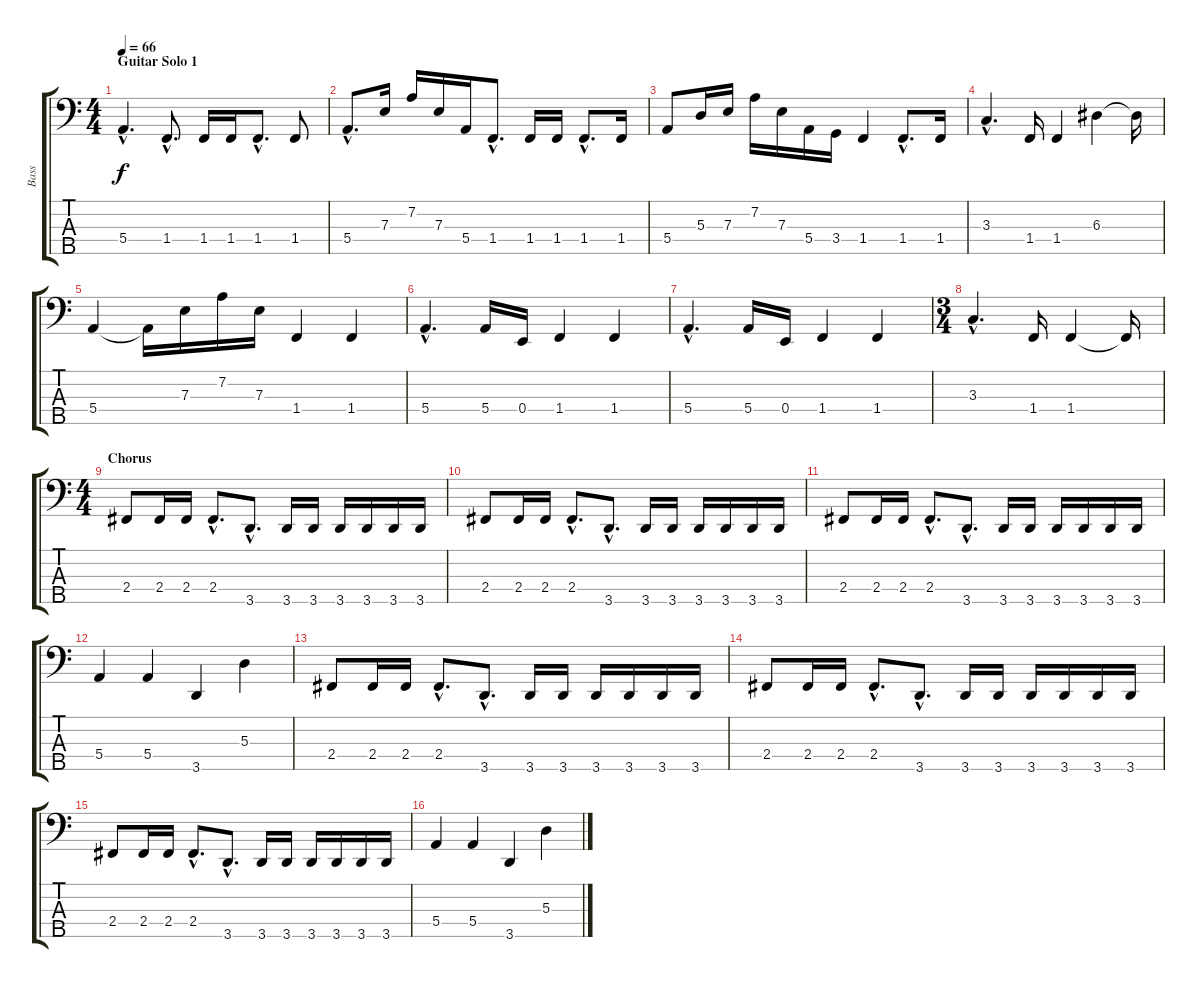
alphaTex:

\track ("Bass" "Bass") {instrument electricbassfinger}
\staff {score tabs}
\tuning (G2 D2 A1 E1 B0) {hide}
\ts (4 4)
\section ("" "Guitar Solo 1")
\tempo 66
\clef f4
\ks c
5.4{hac}.4{d dy f} 1.4{hac}.8{d} 1.4.16 1.4.16 1.4{hac}.8{d} 1.4.8 |
5.4{hac}.8{d} 7.3.16 7.2.16 7.3.16 5.4.16 1.4{hac}.8{d} 1.4.16 1.4.16 1.4{hac}.8{d} 1.4.16 |
5.4.8 5.3.16 7.3.16 7.2.16 7.3.16 5.4.16 3.4.16 1.4.4 1.4{hac}.8{d} 1.4.16 |
3.3{hac}.4{d} 1.4.16 1.4.4 6.3.4 6.3{t}.16 |
5.4.4 5.4{t}.16 7.3.16 7.2.16 7.3.16 1.4.4 1.4.4 |
5.4{hac}.4{d} 5.4.16 0.4.16 1.4.4 1.4.4 |
5.4{hac}.4{d} 5.4.16 0.4.16 1.4.4 1.4.4 |
\ts (3 4)
3.3{hac}.4{d} 1.4.16 1.4.4 1.4{t}.16 |
\ts (4 4)
\section ("" "Chorus")
2.4.8 2.4.16 2.4.16 2.4{hac}.8{d} 3.5{hac}.8{d} 3.5.16 3.5.16 3.5.16 3.5.16 3.5.16 3.5.16 |
2.4.8 2.4.16 2.4.16 2.4{hac}.8{d} 3.5{hac}.8{d} 3.5.16 3.5.16 3.5.16 3.5.16 3.5.16 3.5.16 |
2.4.8 2.4.16 2.4.16 2.4{hac}.8{d} 3.5{hac}.8{d} 3.5.16 3.5.16 3.5.16 3.5.16 3.5.16 3.5.16 |
5.4.4 5.4.4 3.5.4 5.3.4 |
2.4.8 2.4.16 2.4.16 2.4{hac}.8{d} 3.5{hac}.8{d} 3.5.16 3.5.16 3.5.16 3.5.16 3.5.16 3.5.16 |
2.4.8 2.4.16 2.4.16 2.4{hac}.8{d} 3.5{hac}.8{d} 3.5.16 3.5.16 3.5.16 3.5.16 3.5.16 3.5.16 |
2.4.8 2.4.16 2.4.16 2.4{hac}.8{d} 3.5{hac}.8{d} 3.5.16 3.5.16 3.5.16 3.5.16 3.5.16 3.5.16 |
5.4.4 5.4.4 3.5.4 5.3.4
